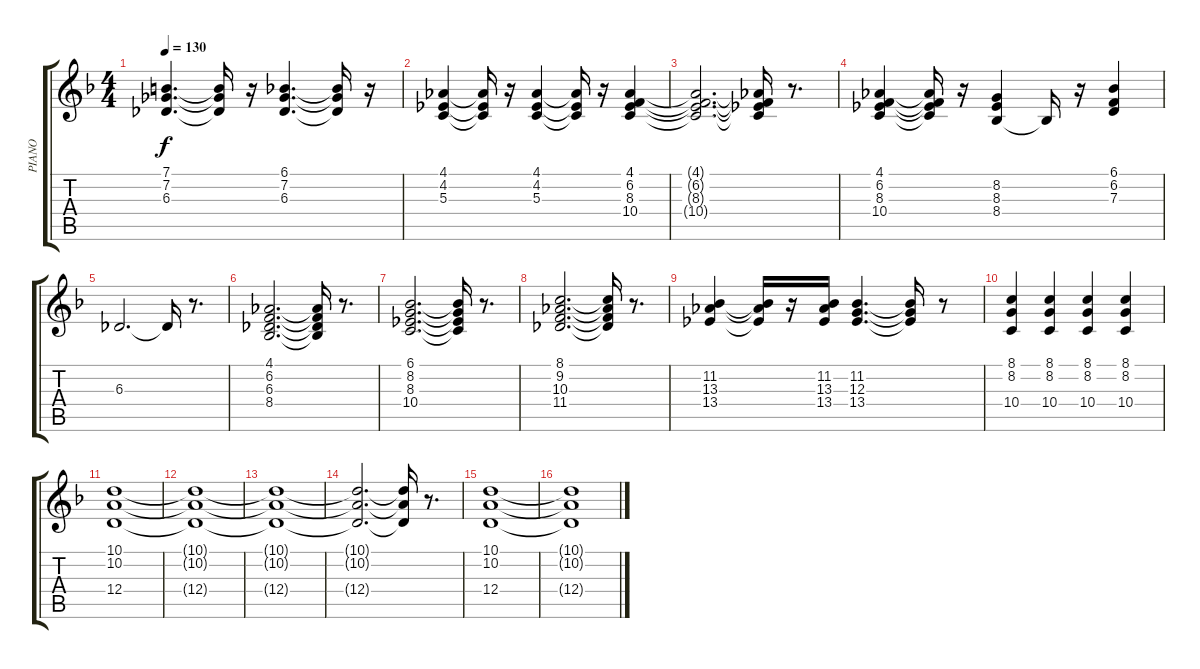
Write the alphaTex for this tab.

\track ("PIANO" "PIANO") {instrument electricgrandpiano}
\staff {score tabs}
\tuning (E4 B3 G3 D3 A2 E2) {hide}
\ts (4 4)
\tempo 130
\clef g2
\ks dminor
(7.1 7.2 6.3).4{d dy f} (7.1{t} 7.2{t} 6.3{t}).16 r.16 (6.1 7.2 6.3).4{d} (6.1{t} 7.2{t} 6.3{t}).16 r.16 |
(4.1 4.2 5.3).4 (4.1{t} 4.2{t} 5.3{t}).16 r.16 (4.1 4.2 5.3).4 (4.1{t} 4.2{t} 5.3{t}).16 r.16 (4.1 6.2 8.3 10.4).4 |
(4.1{t} 6.2{t} 8.3{t} 10.4{t}).2{d} (4.1{t} 6.2{t} 8.3{t} 10.4{t}).16 r.8{d} |
(4.1 6.2 8.3 10.4).4 (4.1{t} 6.2{t} 8.3{t} 10.4{t}).16 r.16 (8.2 8.3 8.4).4 8.4{t}.16 r.16 (6.1 6.2 7.3).4 |
6.3.2{d} 6.3{t}.16 r.8{d} |
(4.1 6.2 6.3 8.4).2{d} (4.1{t} 6.2{t} 6.3{t} 8.4{t}).16 r.8{d} |
(6.1 8.2 8.3 10.4).2{d} (6.1{t} 8.2{t} 8.3{t} 10.4{t}).16 r.8{d} |
(8.1 9.2 10.3 11.4).2{d} (8.1{t} 9.2{t} 10.3{t} 11.4{t}).16 r.8{d} |
(11.2 13.3 13.4).4 (11.2{t} 13.3{t} 13.4{t}).16 r.16 (11.2 13.3 13.4).16 (11.2 12.3 13.4).4{d} (11.2{t} 12.3{t} 13.4{t}).16 r.8 |
(8.1 8.2 10.4).4 (8.1 8.2 10.4).4 (8.1 8.2 10.4).4 (8.1 8.2 10.4).4 |
(10.1 10.2 12.4).1 |
(10.1{t} 10.2{t} 12.4{t}).1 |
(10.1{t} 10.2{t} 12.4{t}).1 |
(10.1{t} 10.2{t} 12.4{t}).2{d} (10.1{t} 10.2{t} 12.4{t}).16 r.8{d} |
(10.1 10.2 12.4).1 |
(10.1{t} 10.2{t} 12.4{t}).1
